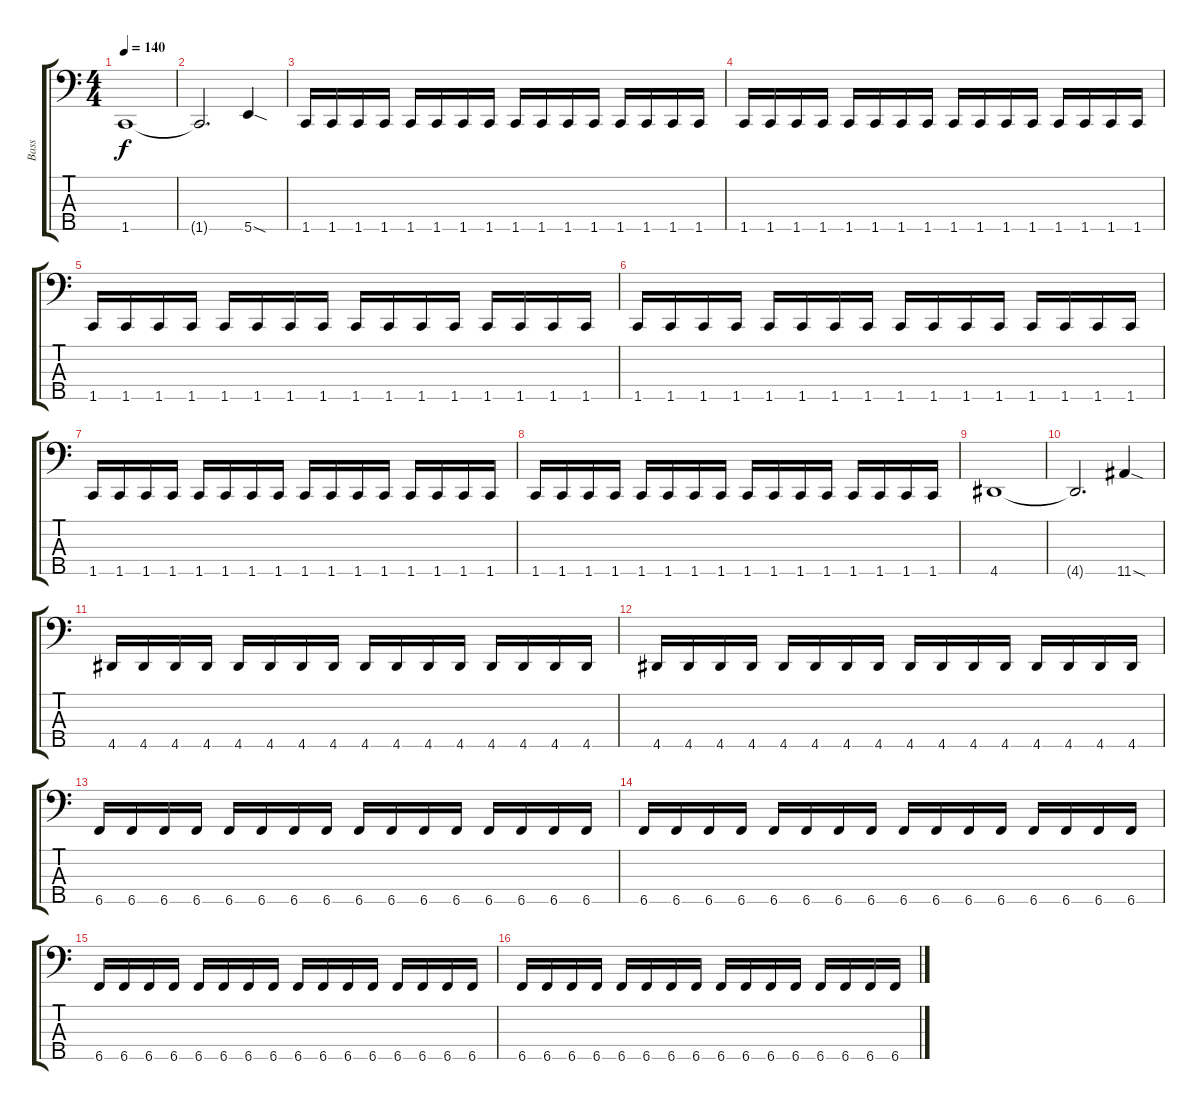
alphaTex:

\track ("Bass" "Bass") {instrument electricbasspick}
\staff {score tabs}
\tuning (G2 D2 A1 E1 B0) {hide}
\ts (4 4)
\tempo 140
\clef f4
\ks c
1.5.1{dy f} |
1.5{t}.2{d} 5.5{sod}.4 |
1.5.16 1.5.16 1.5.16 1.5.16 1.5.16 1.5.16 1.5.16 1.5.16 1.5.16 1.5.16 1.5.16 1.5.16 1.5.16 1.5.16 1.5.16 1.5.16 |
1.5.16 1.5.16 1.5.16 1.5.16 1.5.16 1.5.16 1.5.16 1.5.16 1.5.16 1.5.16 1.5.16 1.5.16 1.5.16 1.5.16 1.5.16 1.5.16 |
1.5.16 1.5.16 1.5.16 1.5.16 1.5.16 1.5.16 1.5.16 1.5.16 1.5.16 1.5.16 1.5.16 1.5.16 1.5.16 1.5.16 1.5.16 1.5.16 |
1.5.16 1.5.16 1.5.16 1.5.16 1.5.16 1.5.16 1.5.16 1.5.16 1.5.16 1.5.16 1.5.16 1.5.16 1.5.16 1.5.16 1.5.16 1.5.16 |
1.5.16 1.5.16 1.5.16 1.5.16 1.5.16 1.5.16 1.5.16 1.5.16 1.5.16 1.5.16 1.5.16 1.5.16 1.5.16 1.5.16 1.5.16 1.5.16 |
1.5.16 1.5.16 1.5.16 1.5.16 1.5.16 1.5.16 1.5.16 1.5.16 1.5.16 1.5.16 1.5.16 1.5.16 1.5.16 1.5.16 1.5.16 1.5.16 |
4.5.1 |
4.5{t}.2{d} 11.5{sod}.4 |
4.5.16 4.5.16 4.5.16 4.5.16 4.5.16 4.5.16 4.5.16 4.5.16 4.5.16 4.5.16 4.5.16 4.5.16 4.5.16 4.5.16 4.5.16 4.5.16 |
4.5.16 4.5.16 4.5.16 4.5.16 4.5.16 4.5.16 4.5.16 4.5.16 4.5.16 4.5.16 4.5.16 4.5.16 4.5.16 4.5.16 4.5.16 4.5.16 |
6.5.16 6.5.16 6.5.16 6.5.16 6.5.16 6.5.16 6.5.16 6.5.16 6.5.16 6.5.16 6.5.16 6.5.16 6.5.16 6.5.16 6.5.16 6.5.16 |
6.5.16 6.5.16 6.5.16 6.5.16 6.5.16 6.5.16 6.5.16 6.5.16 6.5.16 6.5.16 6.5.16 6.5.16 6.5.16 6.5.16 6.5.16 6.5.16 |
6.5.16 6.5.16 6.5.16 6.5.16 6.5.16 6.5.16 6.5.16 6.5.16 6.5.16 6.5.16 6.5.16 6.5.16 6.5.16 6.5.16 6.5.16 6.5.16 |
6.5.16 6.5.16 6.5.16 6.5.16 6.5.16 6.5.16 6.5.16 6.5.16 6.5.16 6.5.16 6.5.16 6.5.16 6.5.16 6.5.16 6.5.16 6.5.16
